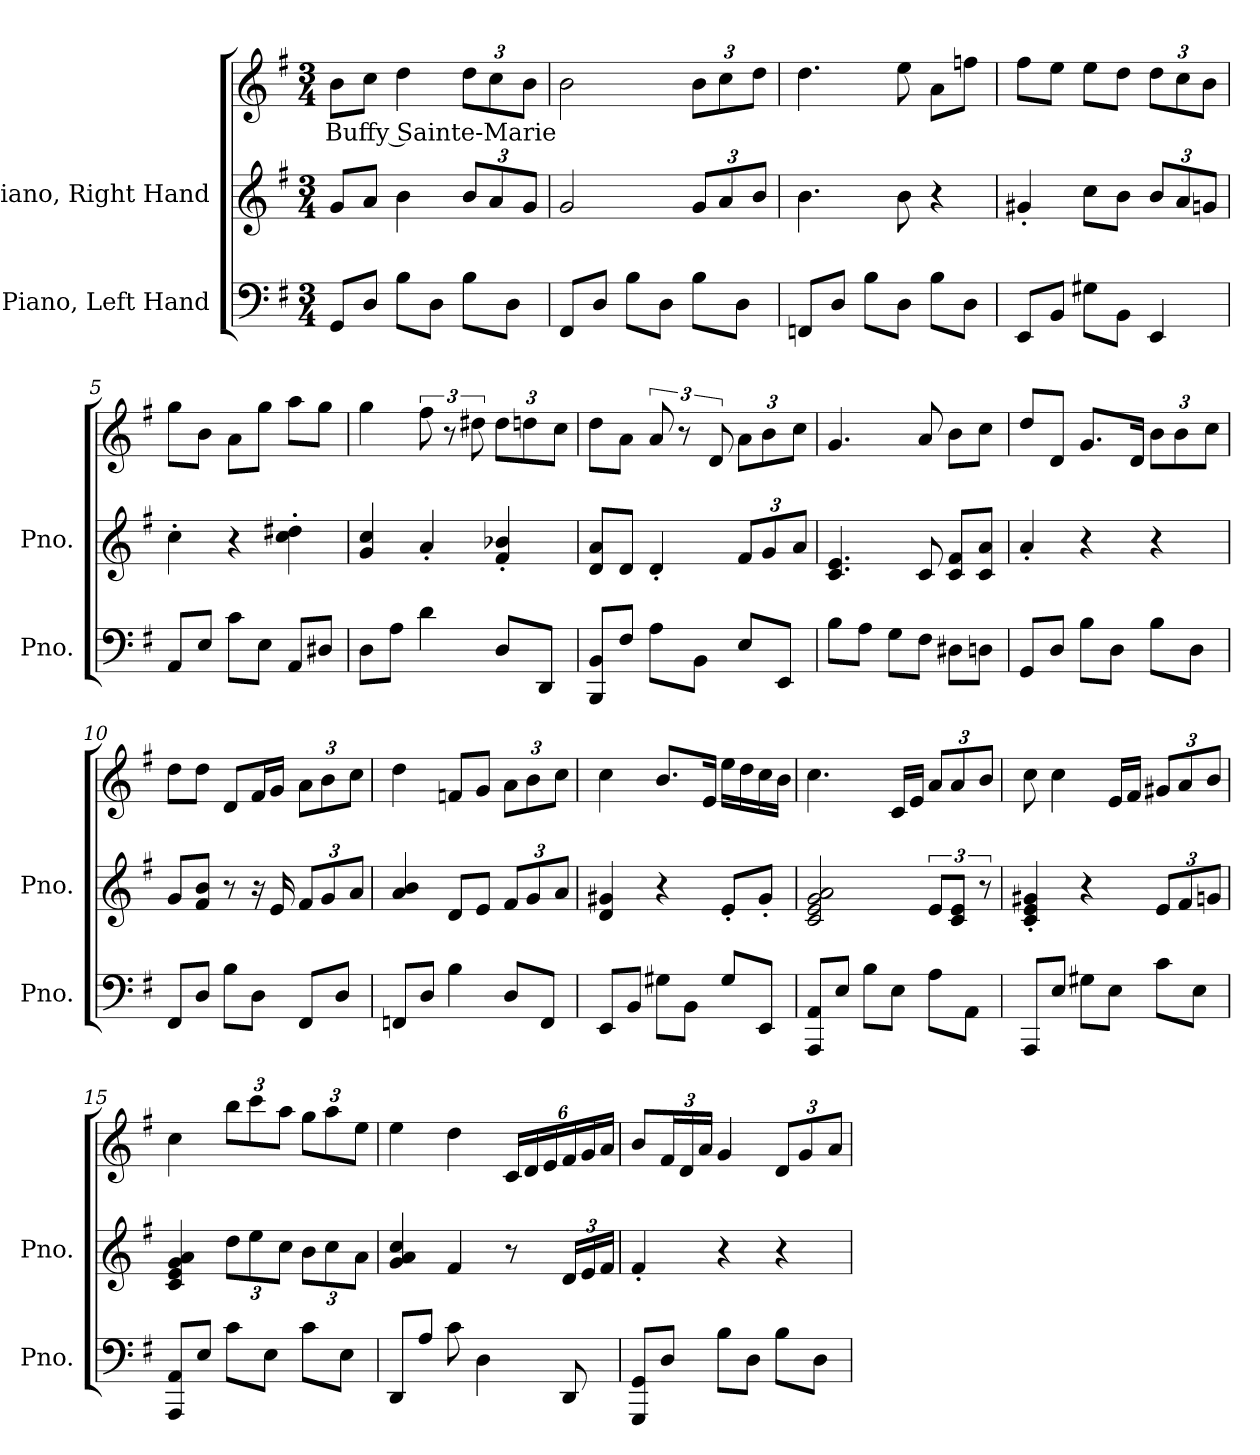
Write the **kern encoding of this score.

**kern	**kern	**kern	**text
*part2	*part1	*part1	*part1
*staff3	*staff2	*staff1	*staff1
*I"Piano, Left Hand	*I"Piano, Right Hand	*	*
*I'Pno.	*I'Pno.	*	*
*clefF4	*clefG2	*clefG2	*
*k[f#]	*k[f#]	*k[f#]	*
*M3/4	*M3/4	*M3/4	*
*MM100	*MM100	*MM100	*
=1	=1	=1	=1
!	!	!	!LO:LY:b
8GG/L	8g/L	8b\L	Buffy Sainte-Marie
8D/J	8a/J	8cc\J	.
8B\L	4b\	4dd\	.
8D\J	.	.	.
*	*Xbrackettup	*Xbrackettup	*
8B\L	12b/L	12dd\L	.
.	12a/	12cc\	.
8D\J	.	.	.
.	12g/J	12b\J	.
=2	=2	=2	=2
8FF#/L	2g/	2b\	.
8D/J	.	.	.
8B\L	.	.	.
8D\J	.	.	.
8B\L	12g/L	12b\L	.
.	12a/	12cc\	.
8D\J	.	.	.
.	12b/J	12dd\J	.
=3	=3	=3	=3
8FFn/L	4.b\	4.dd\	.
8D/J	.	.	.
8B\L	.	.	.
8D\J	8b\	8ee\	.
8B\L	4r	8a\L	.
8D\J	.	8ffn\J	.
!!LO:LB:g=z
=4	=4	=4	=4
8EE/L	4g#X'/	8ff#\L	.
8BB/J	.	8ee\J	.
8G#X\L	8cc\L	8ee\L	.
8BB\J	8b\J	8dd\J	.
4EE/	12b/L	12dd\L	.
.	12a/	12cc\	.
.	12gn/J	12b\J	.
=5	=5	=5	=5
8AA/L	4cc'\	8gg\L	.
8E/J	.	8b\J	.
8c\L	4r	8a\L	.
8E\J	.	8gg\J	.
8AA/L	4cc\' 4dd#X\'	8aa\L	.
8D#X/J	.	8gg\J	.
=6	=6	=6	=6
8D\L	4g/ 4cc/	4gg\	.
8A\J	.	.	.
*	*	*brackettup	*
4d\	4a'/	12ff#\	.
.	.	12r	.
.	.	12dd#X\	.
*	*	*Xbrackettup	*
8D/L	4f#/' 4b-X/'	12dd#\L	.
.	.	12ddn\	.
8DD/J	.	.	.
.	.	12cc\J	.
=7	=7	=7	=7
8BBB/ 8BB/L	8d/ 8a/L	8dd\L	.
8F#/J	8d/J	8a\J	.
*	*	*brackettup	*
8A\L	4d'/	12a/	.
.	.	12r	.
8BB\J	.	.	.
.	.	12d/	.
*	*	*Xbrackettup	*
8E/L	12f#/L	12a\L	.
.	12g/	12b\	.
8EE/J	.	.	.
.	12a/J	12cc\J	.
!!LO:LB:g=z
=8	=8	=8	=8
8B\L	4.c/ 4.e/	4.g/	.
8A\J	.	.	.
8G\L	.	.	.
8F#\J	8c/	8a/	.
8D#X\L	8c/ 8f#/L	8b\L	.
8Dn\J	8c/ 8a/J	8cc\J	.
=9	=9	=9	=9
8GG/L	4a'/	8dd/L	.
8D/J	.	8d/J	.
8B\L	4r	8.g/L	.
8D\J	.	.	.
.	.	16d/Jk	.
8B\L	4r	12b\L	.
.	.	12b\	.
8D\J	.	.	.
.	.	12cc\J	.
=10	=10	=10	=10
8FF#/L	8g/L	8dd\L	.
8D/J	8f#/ 8b/J	8dd\J	.
8B\L	8r	8d/L	.
8D\J	16r	16f#/L	.
.	16e/	16g/JJ	.
8FF#/L	12f#/L	12a\L	.
.	12g/	12b\	.
8D/J	.	.	.
.	12a/J	12cc\J	.
=11	=11	=11	=11
8FFn/L	4a/ 4b/	4dd\	.
8D/J	.	.	.
4B\	8d/L	8fn/L	.
.	8e/J	8g/J	.
8D/L	12f#/L	12a\L	.
.	12g/	12b\	.
8FF/J	.	.	.
.	12a/J	12cc\J	.
=12	=12	=12	=12
8EE/L	4d/ 4g#X/	4cc\	.
8BB/J	.	.	.
8G#X\L	4r	8.b/L	.
8BB\J	.	.	.
.	.	16e/Jk	.
8G#/L	8e'/L	16ee\LL	.
.	.	16dd\	.
8EE/J	8g#'/J	16cc\	.
.	.	16b\JJ	.
!!LO:LB:g=z
=13	=13	=13	=13
8AAA/ 8AA/L	2c/ 2e/ 2g/ 2a/	4.cc\	.
8E/J	.	.	.
8B\L	.	.	.
8E\J	.	16c/LL	.
.	.	16e/JJ	.
*	*brackettup	*	*
8A\L	12e/L	12a/L	.
.	12c/ 12e/J	12a/	.
8AA\J	.	.	.
.	12r	12b/J	.
=14	=14	=14	=14
8AAA/L	4c/' 4e/' 4g#X/'	8cc\	.
8E/J	.	4cc\	.
8G#X\L	4r	.	.
8E\J	.	16e/LL	.
.	.	16f#/JJ	.
*	*Xbrackettup	*	*
8c\L	12e/L	12g#X/L	.
.	12f#/	12a/	.
8E\J	.	.	.
.	12gn/J	12b/J	.
=15	=15	=15	=15
8AAA/ 8AA/L	4c/ 4e/ 4g/ 4a/	4cc\	.
8E/J	.	.	.
8c\L	12dd\L	12bb\L	.
.	12ee\	12ccc\	.
8E\J	.	.	.
.	12cc\J	12aa\J	.
8c\L	12b\L	12gg\L	.
.	12cc\	12aa\	.
8E\J	.	.	.
.	12a\J	12ee\J	.
=16	=16	=16	=16
8DD/L	4g/ 4a/ 4cc/	4ee\	.
8A/J	.	.	.
8c\	4f#/	4dd\	.
4D\	.	.	.
.	8r	24c/LL	.
.	.	24d/	.
.	.	24e/	.
8DD/	24d/LL	24f#/	.
.	24e/	24g/	.
.	24f#/JJ	24a/JJ	.
!!LO:PB:g=z
=17	=17	=17	=17
8GGG/ 8GG/L	4f#'/	8b/L	.
8D/J	.	24f#/L	.
.	.	24d/	.
.	.	24a/JJ	.
8B\L	4r	4g/	.
8D\J	.	.	.
8B\L	4r	12d/L	.
.	.	12g/	.
8D\J	.	.	.
.	.	12a/J	.
=	=	=	=
*-	*-	*-	*-
